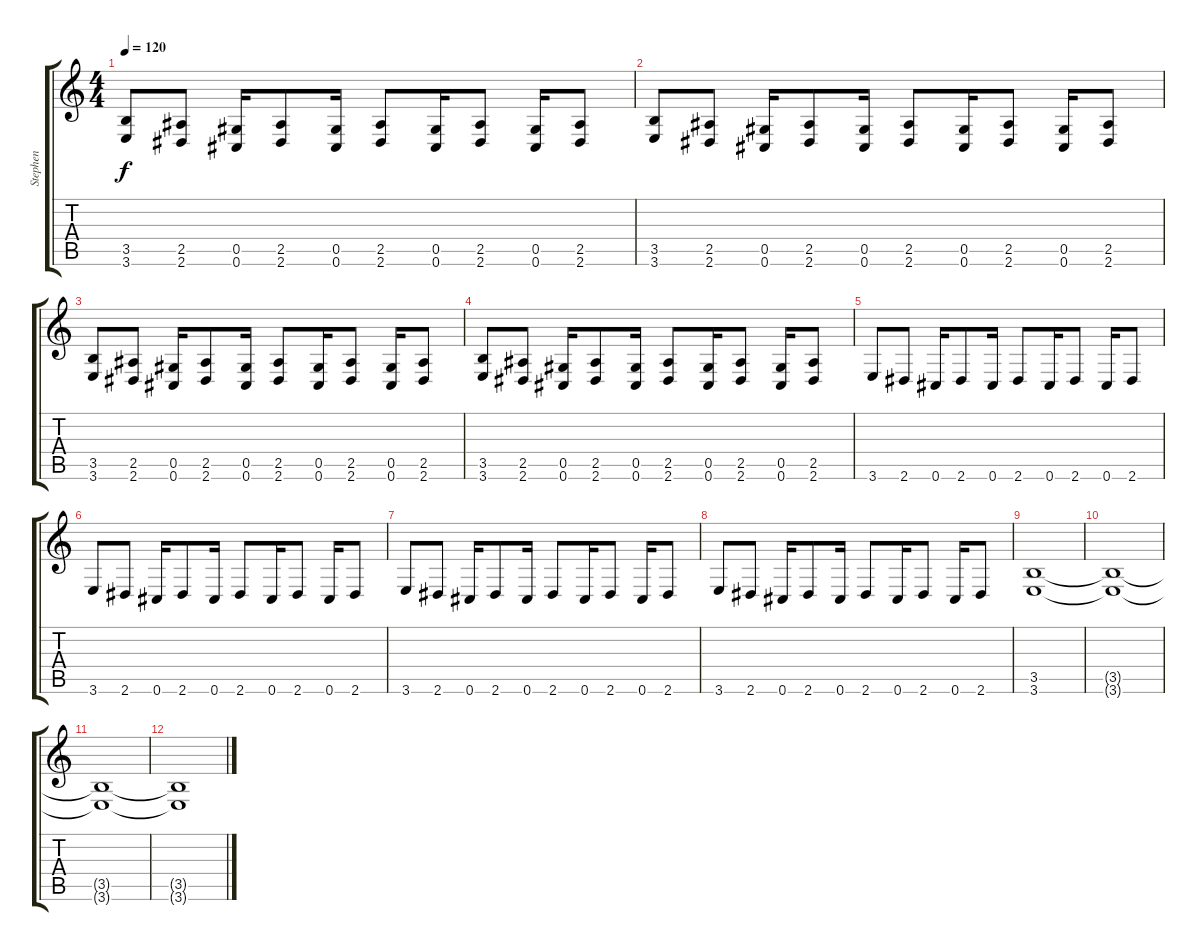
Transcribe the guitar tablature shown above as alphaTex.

\track ("Stephen" "Stephen") {instrument overdrivenguitar}
\staff {score tabs}
\tuning (Eb4 Bb3 Gb3 Db3 Ab2 Db2) {hide}
\ts (4 4)
\tempo 120
\clef g2
\ks c
(3.5 3.6).8{dy f} (2.5 2.6).8 (0.5 0.6).16 (2.5 2.6).8 (0.5 0.6).16 (2.5 2.6).8 (0.5 0.6).16 (2.5 2.6).8 (0.5 0.6).16 (2.5 2.6).8 |
(3.5 3.6).8 (2.5 2.6).8 (0.5 0.6).16 (2.5 2.6).8 (0.5 0.6).16 (2.5 2.6).8 (0.5 0.6).16 (2.5 2.6).8 (0.5 0.6).16 (2.5 2.6).8 |
(3.5 3.6).8 (2.5 2.6).8 (0.5 0.6).16 (2.5 2.6).8 (0.5 0.6).16 (2.5 2.6).8 (0.5 0.6).16 (2.5 2.6).8 (0.5 0.6).16 (2.5 2.6).8 |
(3.5 3.6).8 (2.5 2.6).8 (0.5 0.6).16 (2.5 2.6).8 (0.5 0.6).16 (2.5 2.6).8 (0.5 0.6).16 (2.5 2.6).8 (0.5 0.6).16 (2.5 2.6).8 |
3.6.8 2.6.8 0.6.16 2.6.8 0.6.16 2.6.8 0.6.16 2.6.8 0.6.16 2.6.8 |
3.6.8 2.6.8 0.6.16 2.6.8 0.6.16 2.6.8 0.6.16 2.6.8 0.6.16 2.6.8 |
3.6.8 2.6.8 0.6.16 2.6.8 0.6.16 2.6.8 0.6.16 2.6.8 0.6.16 2.6.8 |
3.6.8 2.6.8 0.6.16 2.6.8 0.6.16 2.6.8 0.6.16 2.6.8 0.6.16 2.6.8 |
(3.5 3.6).1 |
(3.5{t} 3.6{t}).1 |
(3.5{t} 3.6{t}).1 |
(3.5{t} 3.6{t}).1
